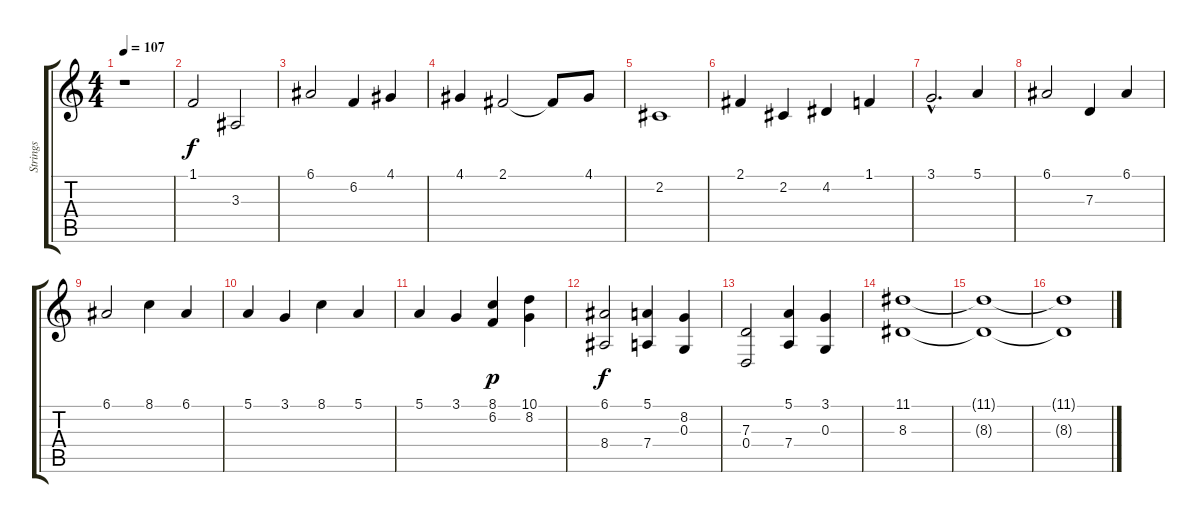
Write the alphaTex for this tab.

\track ("Strings" "Strings") {instrument stringensemble2}
\staff {score tabs}
\tuning (E4 B3 G3 D3 A2 E2) {hide}
\ts (4 4)
\tempo 107
\clef g2
\ks c
r.1{dy f} |
1.1.2 3.3.2 |
6.1.2 6.2.4 4.1.4 |
4.1.4 2.1.2 2.1{t}.8 4.1.8 |
2.2.1 |
2.1.4 2.2.4 4.2.4 1.1.4 |
3.1{hac}.2{d} 5.1.4 |
6.1.2 7.3.4 6.1.4 |
6.1.2 8.1.4 6.1.4 |
5.1.4 3.1.4 8.1.4 5.1.4 |
5.1.4 3.1.4 (8.1 6.2).4{dy p} (10.1 8.2).4 |
(6.1 8.4).2{dy f} (5.1 7.4).4 (8.2 0.3).4 |
(7.3 0.4).2 (5.1 7.4).4 (3.1 0.3).4 |
(11.1 8.3).1 |
(11.1{t} 8.3{t}).1 |
(11.1{t} 8.3{t}).1
